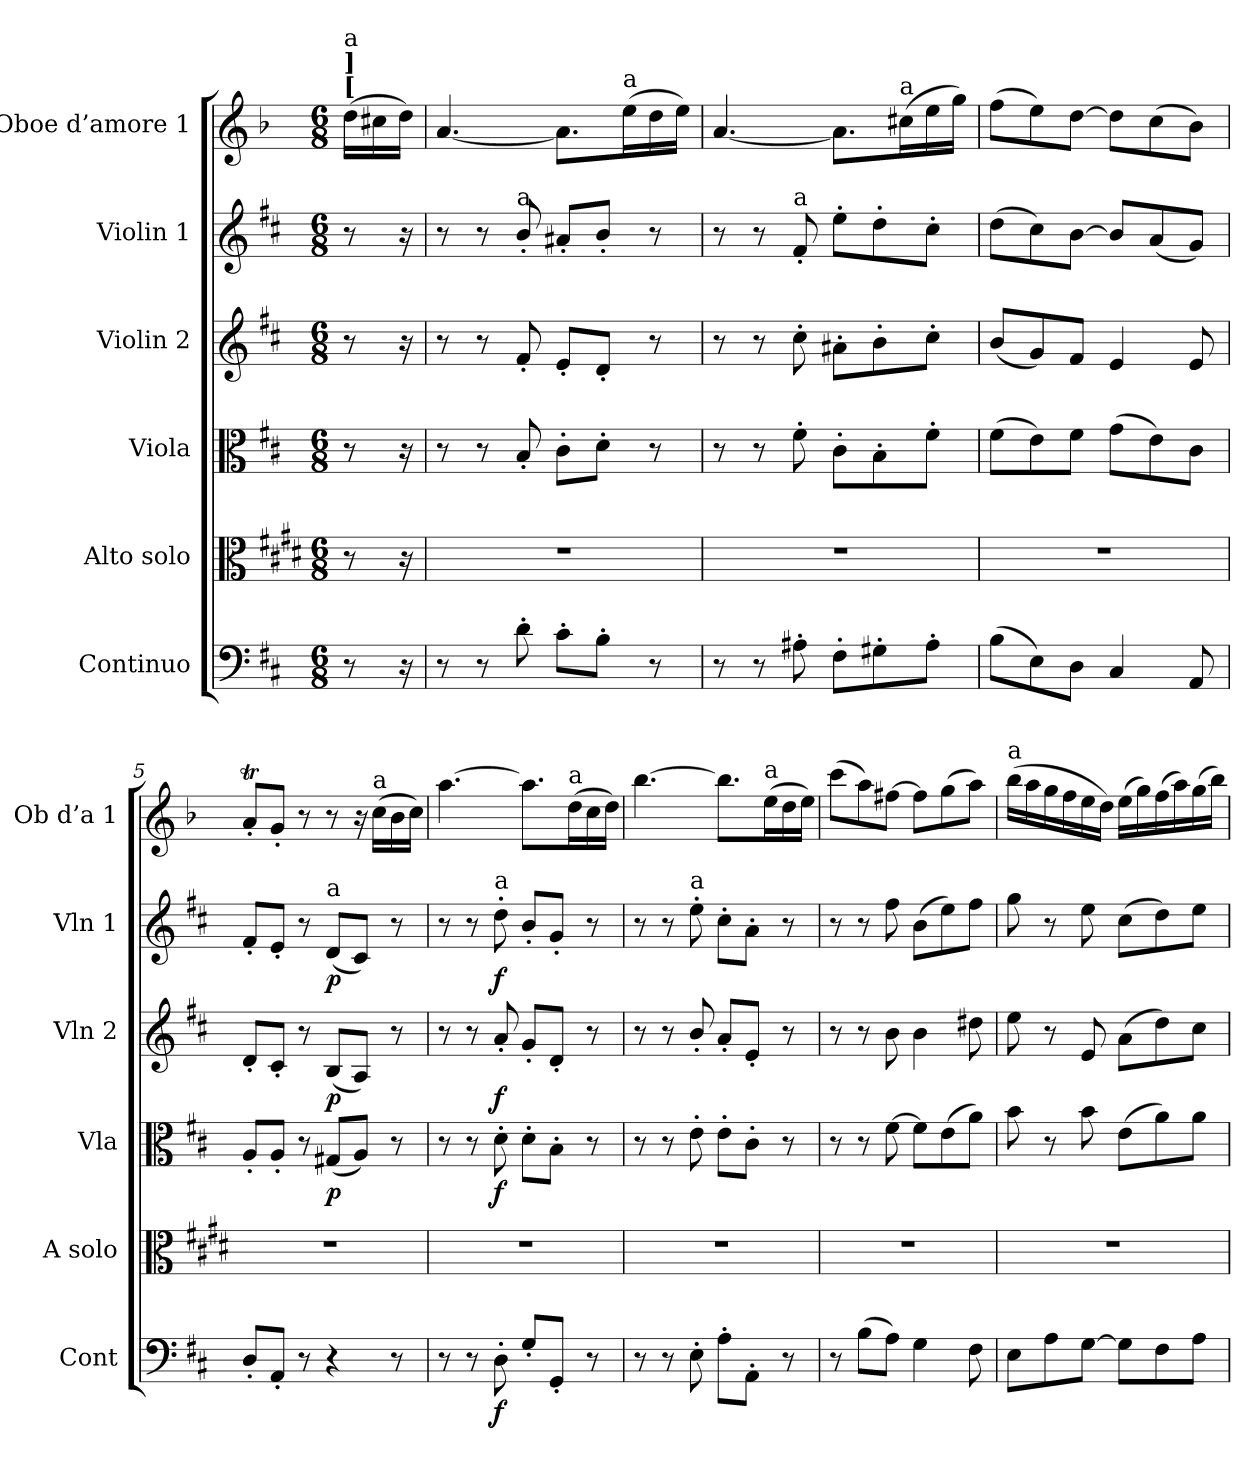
**kern	**dynam	**kern	**kern	**dynam	**kern	**dynam	**kern	**dynam	**kern
*part6	*part6	*part5	*part4	*part4	*part3	*part3	*part2	*part2	*part1
*staff6	*staff6	*staff5	*staff4	*staff4	*staff3	*staff3	*staff2	*staff2	*staff1
*I"Continuo	*	*I"Alto solo	*I"Viola	*	*I"Violin 2	*	*I"Violin 1	*	*I"Oboe d’amore 1
*I'Cont	*	*I'A solo	*I'Vla	*	*I'Vln 2	*	*I'Vln 1	*	*I'Ob d’a 1
*clefF4	*	*clefC3	*clefC3	*	*clefG2	*	*clefG2	*	*clefG2
*	*	*ITrd1c2	*	*	*	*	*	*	*ITrd2c3
*k[f#c#]	*	*k[f#c#]	*k[f#c#]	*	*k[f#c#]	*	*k[f#c#]	*	*k[f#c#]
*M6/8	*	*M6/8	*M6/8	*	*M6/8	*	*M6/8	*	*M6/8
*MM70	*	*MM70	*MM70	*	*MM70	*	*MM70	*	*MM70
=1	=1	=1	=1	=1	=1	=1	=1	=1	=1
!	!	!	!	!	!	!	!	!	!LO:TX:a:B:t=[
!	!	!	!	!	!	!	!	!	!LO:TX:a:B:t=]
!	!	!	!	!	!	!	!	!	!LO:TX:a:t=a
8r	.	8r	8r	.	8r	.	8r	.	(16b\LL
.	.	.	.	.	.	.	.	.	16a#X\
16r	.	16r	16r	.	16r	.	16r	.	16b\JJ)
=2	=2	=2	=2	=2	=2	=2	=2	=2	=2
8r	.	2.r	8r	.	8r	.	8r	.	[4.f#/
8r	.	.	8r	.	8r	.	8r	.	.
!	!	!	!	!	!	!	!LO:TX:a:t=a	!	!
8d'\	.	.	8B'/	.	8f#'/	.	8b'/	.	.
8c#'\L	.	.	8c#'\L	.	8e'/L	.	8a#X'/L	.	8.f#\L]
8B'\J	.	.	8d'\J	.	8d'/J	.	8b'/J	.	.
!	!	!	!	!	!	!	!	!	!LO:TX:a:t=a
.	.	.	.	.	.	.	.	.	(16cc#\L
8r	.	.	8r	.	8r	.	8r	.	16b\
.	.	.	.	.	.	.	.	.	16cc#\JJ)
=3	=3	=3	=3	=3	=3	=3	=3	=3	=3
8r	.	2.r	8r	.	8r	.	8r	.	[4.f#/
8r	.	.	8r	.	8r	.	8r	.	.
!	!	!	!	!	!	!	!LO:TX:a:t=a	!	!
8A#X'\	.	.	8f#'\	.	8cc#'\	.	8f#'/	.	.
8F#'\L	.	.	8c#'\L	.	8a#X'\L	.	8ee'\L	.	8.f#\L]
8G#X'\	.	.	8B'\	.	8b'\	.	8dd'\	.	.
!	!	!	!	!	!	!	!	!	!LO:TX:a:t=a
.	.	.	.	.	.	.	.	.	(16a#X\L
8A#'\J	.	.	8f#'\J	.	8cc#'\J	.	8cc#'\J	.	16cc#\
.	.	.	.	.	.	.	.	.	16ee\JJ)
=4	=4	=4	=4	=4	=4	=4	=4	=4	=4
(8B\L	.	2.r	(8f#\L	.	(8b/L	.	(8dd\L	.	(8dd\L
8E\)	.	.	8e\)	.	8g/)	.	8cc#\)	.	8cc#\)
8D\J	.	.	8f#\J	.	8f#/J	.	[8b\J	.	[8b\J
4C#/	.	.	(8g\L	.	4e/	.	8b/L]	.	8b\L]
.	.	.	8e\)	.	.	.	(8a/	.	(8a\
8AA/	.	.	8c#\J	.	8e/	.	8g/J)	.	8g\J)
=5	=5	=5	=5	=5	=5	=5	=5	=5	=5
8D'/L	.	2.r	8A'/L	.	8d'/L	.	8f#'/L	.	8f#t'/L
8AA'/J	.	.	8A'/J	.	8c#'/J	.	8e'/J	.	8e'/J
8r	.	.	8r	.	8r	.	8r	.	8r
!	!	!	!	!	!	!	!LO:TX:a:t=a	!	!
!	!	!	!	!LO:DY:b	!	!LO:DY:b	!	!LO:DY:b	!
4r	.	.	(8G#X/L	p	(8B/L	p	(8d/L	p	8r
.	.	.	8A/J)	.	8A/J)	.	8c#/J)	.	16r
!	!	!	!	!	!	!	!	!	!LO:TX:a:t=a
.	.	.	.	.	.	.	.	.	(16a\LL
8r	.	.	8r	.	8r	.	8r	.	16g\
.	.	.	.	.	.	.	.	.	16a\JJ)
!!LO:LB:g=z
=6	=6	=6	=6	=6	=6	=6	=6	=6	=6
8r	.	2.r	8r	.	8r	.	8r	.	[4.ff#\
8r	.	.	8r	.	8r	.	8r	.	.
!	!	!	!	!	!	!	!LO:TX:a:t=a	!	!
!	!LO:DY:b	!	!	!LO:DY:b	!	!LO:DY:b	!	!LO:DY:b	!
8D'\	f	.	8d'\	f	8a'/	f	8dd'\	f	.
8G'/L	.	.	8d'\L	.	8g'/L	.	8b'/L	.	8.ff#\L]
8GG'/J	.	.	8B'\J	.	8d'/J	.	8g'/J	.	.
!	!	!	!	!	!	!	!	!	!LO:TX:a:t=a
.	.	.	.	.	.	.	.	.	(16b\L
8r	.	.	8r	.	8r	.	8r	.	16a\
.	.	.	.	.	.	.	.	.	16b\JJ)
=7	=7	=7	=7	=7	=7	=7	=7	=7	=7
8r	.	2.r	8r	.	8r	.	8r	.	[4.gg\
8r	.	.	8r	.	8r	.	8r	.	.
!	!	!	!	!	!	!	!LO:TX:a:t=a	!	!
8E'\	.	.	8e'\	.	8b'/	.	8ee'\	.	.
8A'\L	.	.	8e'\L	.	8a'/L	.	8cc#'\L	.	8.gg\L]
8AA'\J	.	.	8c#'\J	.	8e'/J	.	8a'\J	.	.
!	!	!	!	!	!	!	!	!	!LO:TX:a:t=a
.	.	.	.	.	.	.	.	.	(16cc#\L
8r	.	.	8r	.	8r	.	8r	.	16b\
.	.	.	.	.	.	.	.	.	16cc#\JJ)
=8	=8	=8	=8	=8	=8	=8	=8	=8	=8
8r	.	2.r	8r	.	8r	.	8r	.	(8aa\L
(8B\L	.	.	8r	.	8r	.	8r	.	8ff#\)
8A\J)	.	.	[8f#\	.	8b\	.	8ff#\	.	[8dd#X\J
4G\	.	.	8f#\L]	.	4b\	.	(8b\L	.	8dd#\L]
.	.	.	(8e\	.	.	.	8ee\)	.	(8ee\
8F#\	.	.	8a\J)	.	8dd#X\	.	8ff#\J	.	8ff#\J)
=9	=9	=9	=9	=9	=9	=9	=9	=9	=9
!	!	!	!	!	!	!	!	!	!LO:TX:a:t=a
8E\L	.	2.r	8b\	.	8ee\	.	8gg\	.	(16gg\LL
.	.	.	.	.	.	.	.	.	16ff#\
8A\	.	.	8r	.	8r	.	8r	.	16ee\
.	.	.	.	.	.	.	.	.	16dd\
[8G\J	.	.	8b\	.	8e/	.	8ee\	.	16cc#\
.	.	.	.	.	.	.	.	.	16b\JJ)
8G\L]	.	.	(8e\L	.	(8a\L	.	(8cc#\L	.	(16cc#\LL
.	.	.	.	.	.	.	.	.	16ee\)
8F#\	.	.	8a\)	.	8dd\)	.	8dd\)	.	(16dd\
.	.	.	.	.	.	.	.	.	16ff#\)
8A\J	.	.	8a\J	.	8cc#\J	.	8ee\J	.	(16ee\
.	.	.	.	.	.	.	.	.	16gg\JJ)
=	=	=	=	=	=	=	=	=	=
*-	*-	*-	*-	*-	*-	*-	*-	*-	*-
